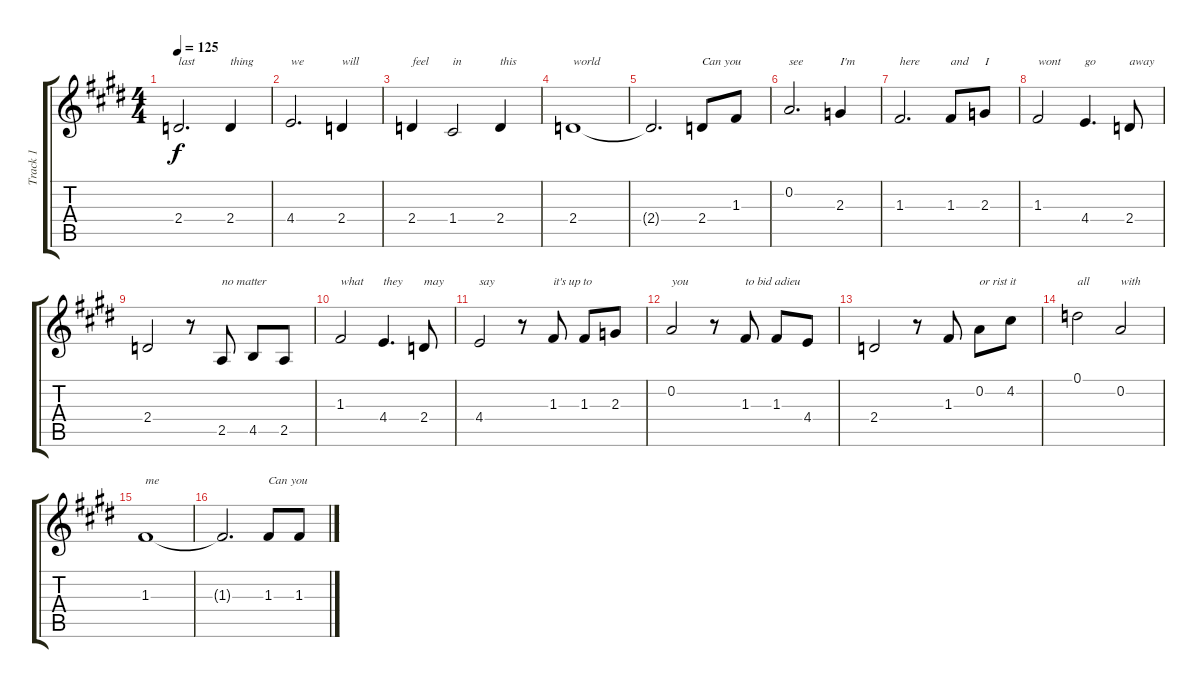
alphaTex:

\track ("Track 1" "Track 1") {instrument acousticguitarnylon}
\staff {score tabs}
\tuning (D4 A3 F3 C3 G2 D2) {hide}
\ts (4 4)
\tempo 125
\clef g2
\ks e
2.4.2{d txt "last" dy f} 2.4.4{txt "thing"} |
4.4.2{d txt "we"} 2.4.4{txt "will"} |
2.4.4{txt "feel"} 1.4.2{txt "in"} 2.4.4{txt "this"} |
2.4.1{txt "world"} |
2.4{t}.2{d} 2.4.8{txt "Can you"} 1.3.8 |
0.2.2{d txt "see"} 2.3.4{txt "I'm"} |
1.3.2{d txt "here"} 1.3.8{txt "and"} 2.3.8{txt "I"} |
1.3.2{txt "wont"} 4.4.4{d txt "go"} 2.4.8{txt "away"} |
2.4.2 r.8 2.5.8{txt "no matter"} 4.5.8 2.5.8 |
1.3.2{txt "what"} 4.4.4{d txt "they"} 2.4.8{txt "may"} |
4.4.2{txt "say"} r.8 1.3.8{txt "it's up to"} 1.3.8 2.3.8 |
0.2.2{txt "you"} r.8 1.3.8{txt "to bid adieu"} 1.3.8 4.4.8 |
2.4.2 r.8 1.3.8 0.2.8{txt "or rist it"} 4.2.8 |
0.1.2{txt "all"} 0.2.2{txt "with"} |
1.3.1{txt "me"} |
1.3{t}.2{d} 1.3.8{txt "Can you"} 1.3.8
